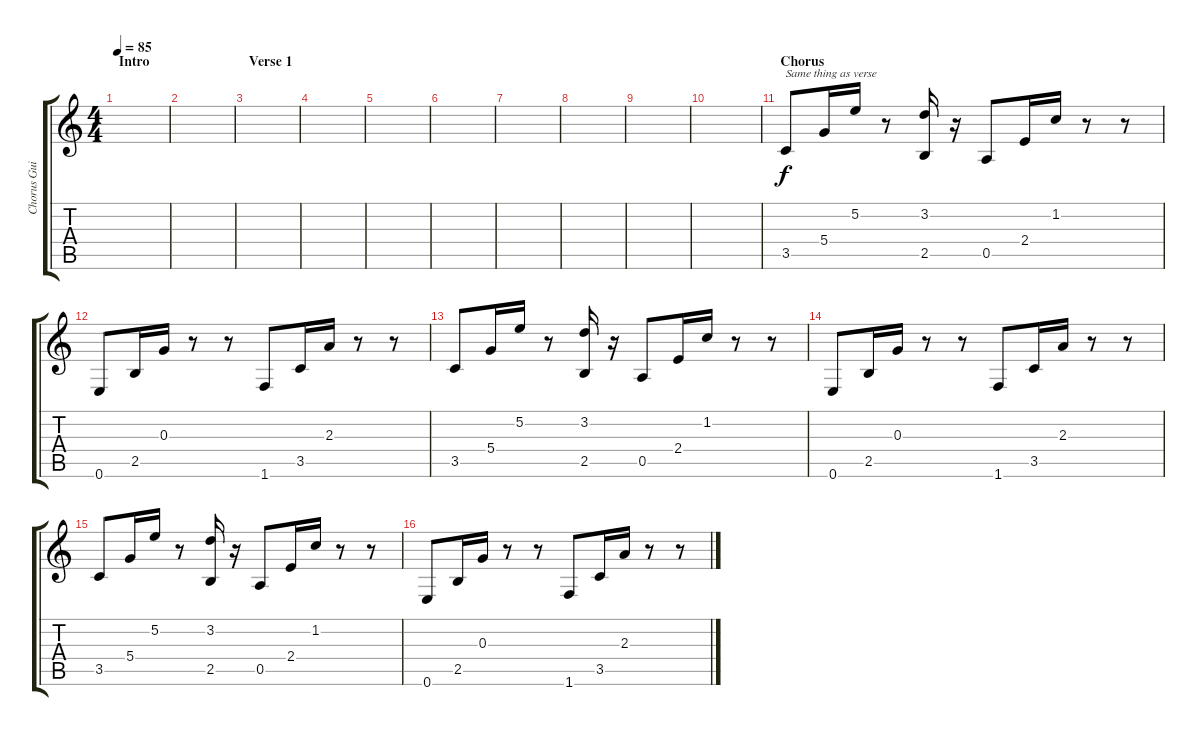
\track ("Chorus Guitar " "Chorus Gui") {instrument electricguitarclean}
\staff {score tabs}
\tuning (E4 B3 G3 D3 A2 E2) {hide}
\ts (4 4)
\section ("" "Intro")
\tempo 85
\clef g2
\ks c
|
|
\section ("" "Verse 1")
|
|
|
|
|
|
|
|
\section ("" "Chorus")
3.5.8{txt "Same thing as verse"} 5.4.16 5.2.16 r.8 (3.2 2.5).16 r.16 0.5.8 2.4.16 1.2.16 r.8 r.8 |
0.6.8 2.5.16 0.3.16 r.8 r.8 1.6.8 3.5.16 2.3.16 r.8 r.8 |
3.5.8 5.4.16 5.2.16 r.8 (3.2 2.5).16 r.16 0.5.8 2.4.16 1.2.16 r.8 r.8 |
0.6.8 2.5.16 0.3.16 r.8 r.8 1.6.8 3.5.16 2.3.16 r.8 r.8 |
3.5.8 5.4.16 5.2.16 r.8 (3.2 2.5).16 r.16 0.5.8 2.4.16 1.2.16 r.8 r.8 |
0.6.8 2.5.16 0.3.16 r.8 r.8 1.6.8 3.5.16 2.3.16 r.8 r.8
